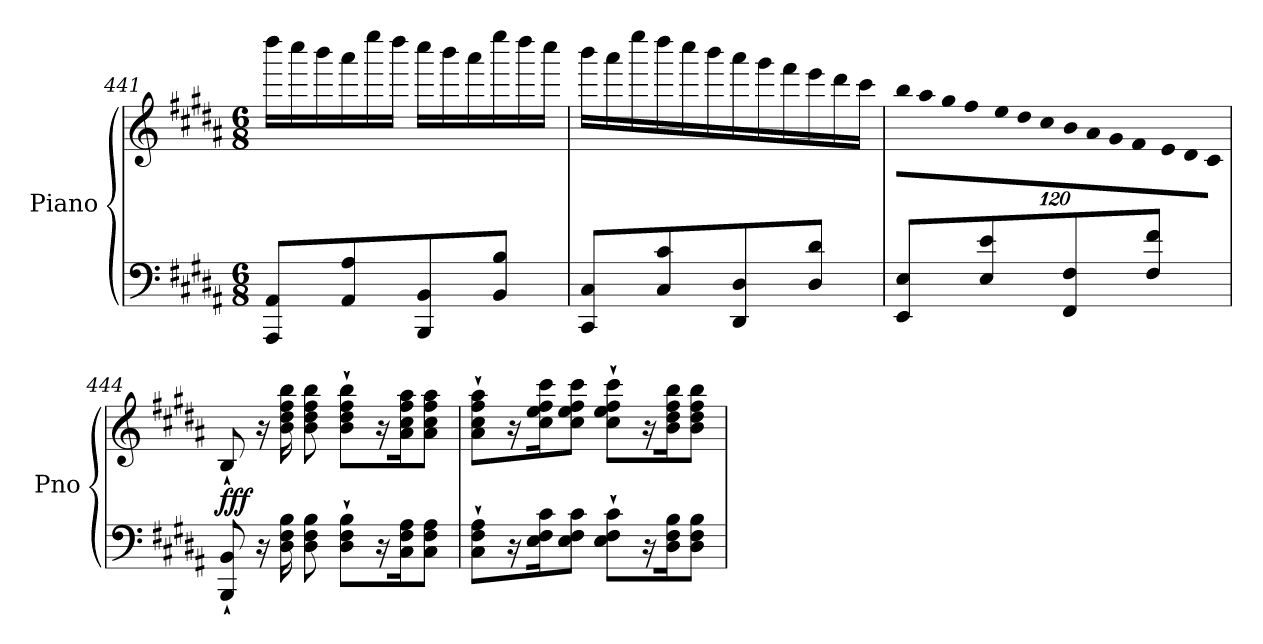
**kern	**kern	**dynam
*part1	*part1	*part1
*staff2	*staff1	*staff1/2
*I"Piano	*	*
*I'Pno	*	*
*clefF4	*clefG2	*
*k[f#c#g#d#a#]	*k[f#c#g#d#a#]	*
*M6/8	*M6/8	*
*Xtuplet	*	*
=441	=441	=441
16%3AAA#/ 16%3AA#/L	16dddd#\LL	.
.	16cccc#\	.
.	16bbb\	.
16%3AA#/ 16%3A#/	16aaa#\	.
.	16eeee\	.
.	16dddd#\JJ	.
16%3BBB/ 16%3BB/	16cccc#\LL	.
.	16bbb\	.
.	16aaa#\	.
16%3BB/ 16%3B/J	16eeee\	.
.	16dddd#\	.
.	16cccc#\JJ	.
=442	=442	=442
16%3CC#/ 16%3C#/L	16bbb\LL	.
.	16aaa#\	.
.	16eeee\	.
16%3C#/ 16%3c#/	16dddd#\	.
.	16cccc#\	.
.	16bbb\	.
16%3DD#/ 16%3D#/	16aaa#\	.
.	16ggg#\	.
.	16fff#\	.
16%3D#/ 16%3d#/J	16eee\	.
.	16ddd#\	.
.	16ccc#\JJ	.
!!LO:PB:g=z
=443	=443	=443
*	*Xbrackettup	*
!	!LO:N:vis=16	!
16%3EE/ 16%3E/L	1920%103bb\LL	.
!	!LO:N:vis=16	!
.	1920%103aa#\	.
!	!LO:N:vis=16	!
.	1920%103gg#\	.
!	!LO:N:vis=16	!
.	1920%103ff#\	.
16%3E/ 16%3e/	.	.
!	!LO:N:vis=16	!
.	1920%103ee\	.
!	!LO:N:vis=16	!
.	1920%103dd#\	.
!	!LO:N:vis=16	!
.	1920%103cc#\	.
16%3FF#/ 16%3F#/	.	.
!	!LO:N:vis=16	!
.	1920%103b\	.
!	!LO:N:vis=16	!
.	1920%103a#\	.
!	!LO:N:vis=16	!
.	1920%103g#\	.
!	!LO:N:vis=16	!
.	1920%103f#\	.
16%3F#/ 16%3f#/J	.	.
!	!LO:N:vis=16	!
.	1920%103e\	.
!	!LO:N:vis=16	!
.	1920%103d#\	.
!	!LO:N:vis=16	!
.	1920%103c#\JJ	.
960ryy	.	.
=444	=444	=444
!	!	!LO:DY:b
8BBB/` 8BB/`	8B`/	fff
16r	16r	.
16D#\ 16F#\ 16B\	16b\ 16dd#\ 16ff#\ 16bb\	.
8D#\ 8F#\ 8B\	8b\ 8dd#\ 8ff#\ 8bb\	.
8D#\` 8F#\` 8B\`L	8b\` 8dd#\` 8ff#\` 8bb\`L	.
16r	16r	.
16C#\ 16F#\ 16A#\K	16a#\ 16cc#\ 16ff#\ 16aa#\K	.
8C#\ 8F#\ 8A#\J	8a#\ 8cc#\ 8ff#\ 8aa#\J	.
=445	=445	=445
8C#\` 8F#\` 8A#\`L	8a#\` 8cc#\` 8ff#\` 8aa#\`L	.
16r	16r	.
16E\ 16F#\ 16c#\K	16cc#\ 16ee\ 16ff#\ 16ccc#\K	.
8E\ 8F#\ 8c#\J	8cc#\ 8ee\ 8ff#\ 8ccc#\J	.
8E\` 8F#\` 8c#\`L	8cc#\` 8ee\` 8ff#\` 8ccc#\`L	.
16r	16r	.
16D#\ 16F#\ 16B\K	16b\ 16dd#\ 16ff#\ 16bb\K	.
8D#\ 8F#\ 8B\J	8b\ 8dd#\ 8ff#\ 8bb\J	.
=	=	=
*-	*-	*-
